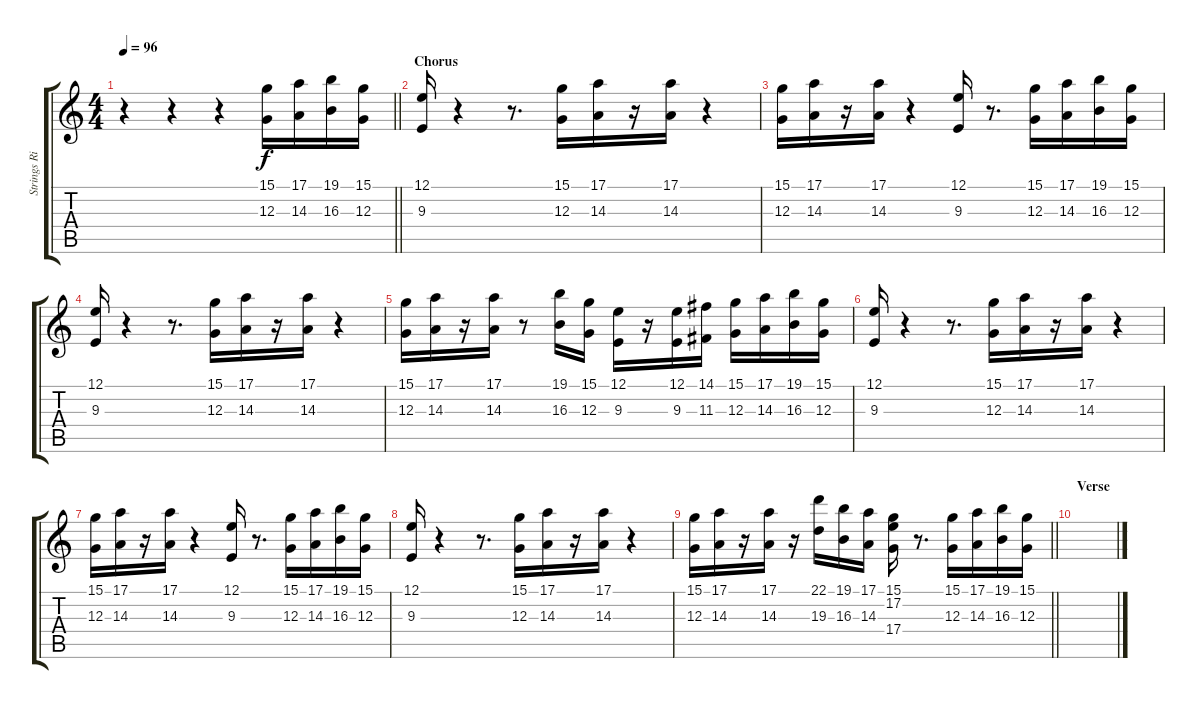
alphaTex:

\track ("Strings Riff" "Strings Ri") {instrument stringensemble1}
\staff {score tabs}
\tuning (E4 B3 G3 D3 A2 E2) {hide}
\ts (4 4)
\tempo 96
\clef g2
\barLineRight lightlight
\ks c
r.4{dy f} r.4 r.4 (15.1 12.3).16 (17.1 14.3).16 (19.1 16.3).16 (15.1 12.3).16 |
\section ("" "Chorus")
(12.1 9.3).16 r.4 r.8{d} (15.1 12.3).16 (17.1 14.3).16 r.16 (17.1 14.3).16 r.4 |
(15.1 12.3).16 (17.1 14.3).16 r.16 (17.1 14.3).16 r.4 (12.1 9.3).16 r.8{d} (15.1 12.3).16 (17.1 14.3).16 (19.1 16.3).16 (15.1 12.3).16 |
(12.1 9.3).16 r.4 r.8{d} (15.1 12.3).16 (17.1 14.3).16 r.16 (17.1 14.3).16 r.4 |
(15.1 12.3).16 (17.1 14.3).16 r.16 (17.1 14.3).16 r.8 (19.1 16.3).16 (15.1 12.3).16 (12.1 9.3).16 r.16 (12.1 9.3).16 (14.1 11.3).16 (15.1 12.3).16 (17.1 14.3).16 (19.1 16.3).16 (15.1 12.3).16 |
(12.1 9.3).16 r.4 r.8{d} (15.1 12.3).16 (17.1 14.3).16 r.16 (17.1 14.3).16 r.4 |
(15.1 12.3).16 (17.1 14.3).16 r.16 (17.1 14.3).16 r.4 (12.1 9.3).16 r.8{d} (15.1 12.3).16 (17.1 14.3).16 (19.1 16.3).16 (15.1 12.3).16 |
(12.1 9.3).16 r.4 r.8{d} (15.1 12.3).16 (17.1 14.3).16 r.16 (17.1 14.3).16 r.4 |
\barLineRight lightlight
(15.1 12.3).16 (17.1 14.3).16 r.16 (17.1 14.3).16 r.16 (22.1 19.3).16 (19.1 16.3).16 (17.1 14.3).16 (15.1 17.2 17.4).16 r.8{d} (15.1 12.3).16 (17.1 14.3).16 (19.1 16.3).16 (15.1 12.3).16 |
\section ("" "Verse")
